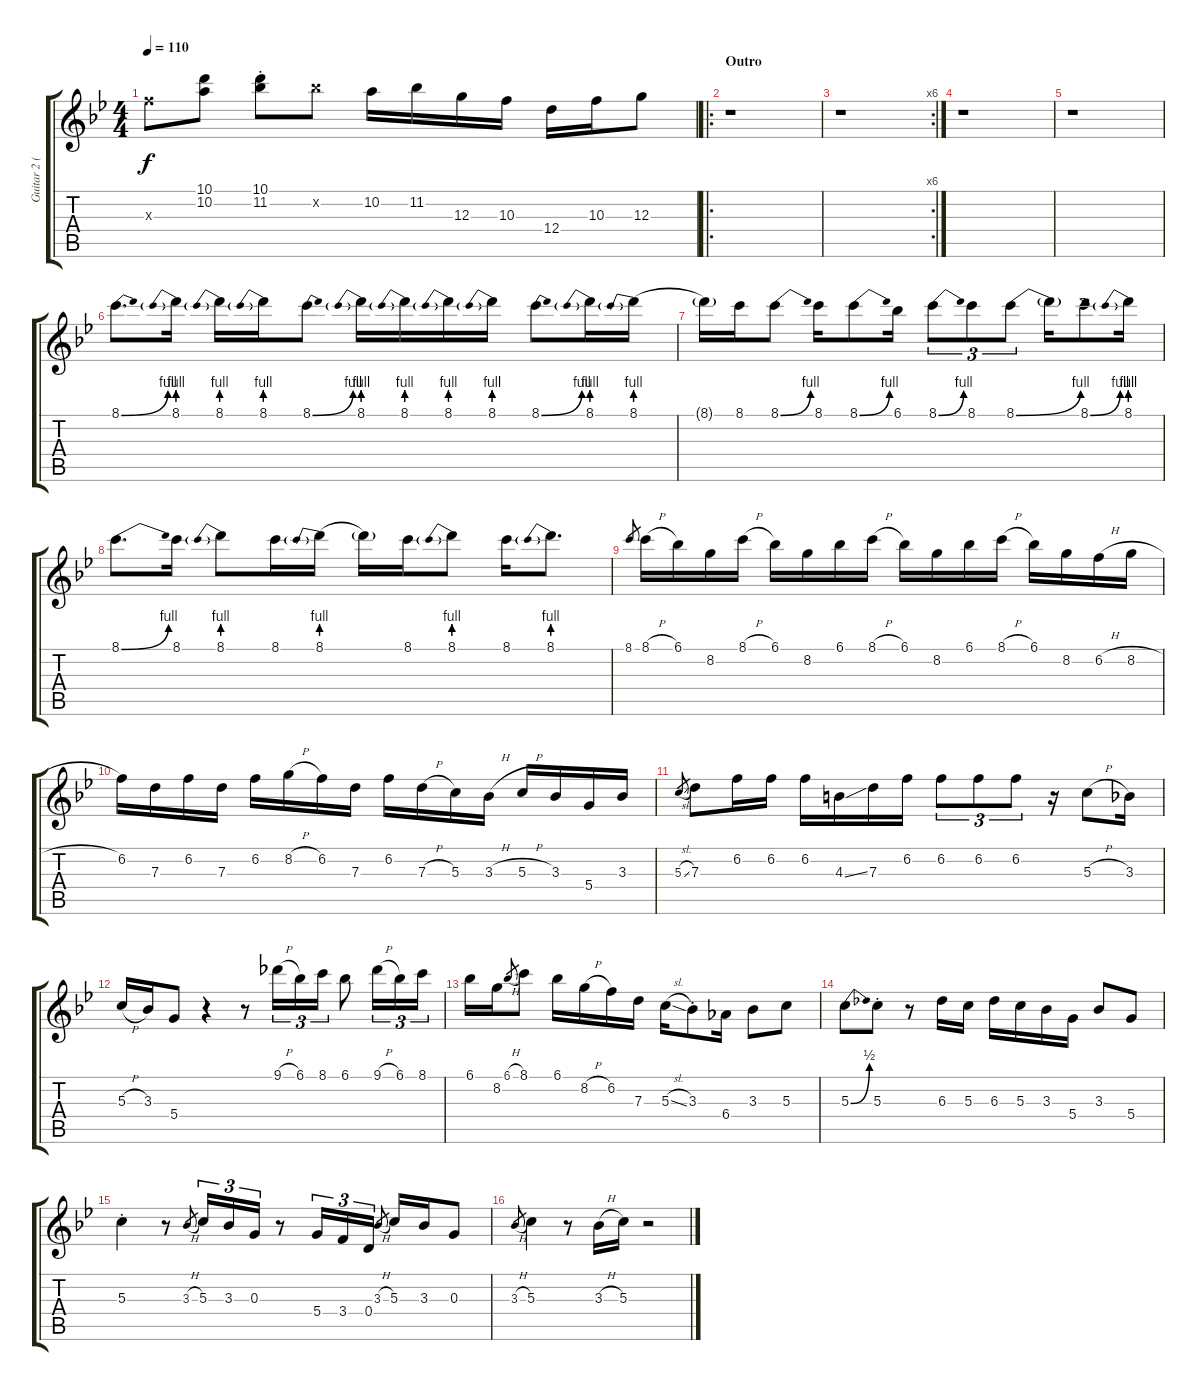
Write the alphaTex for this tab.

\track ("Guitar 2 (with wah and reverb)" "Guitar 2 (") {instrument distortionguitar}
\staff {score tabs}
\tuning (E4 B3 G3 D3 A2 E2) {hide}
\ts (4 4)
\tempo 110
\clef g2
\ks bb
10.3{x}.8{dy f} (10.1 10.2).8 (10.1{st} 11.2{st}).8 11.2{x}.8 10.2.16 11.2.16 12.3.16 10.3.16 12.4.16 10.3.16 12.3.8 |
\ro
\section ("" "Outro")
r.1 |
\rc 6
r.1 |
r.1 |
r.1 |
8.1{be (bend 0 0 60 4)}.8{d} 8.1{be (prebend 0 4 60 4)}.16 8.1{be (prebend 0 4 60 4)}.16 8.1{be (prebend 0 4 60 4)}.16 8.1{be (bend 0 0 60 4)}.8 8.1{be (prebend 0 4 60 4)}.16 8.1{be (prebend 0 4 60 4)}.16 8.1{be (prebend 0 4 60 4)}.16 8.1{be (prebend 0 4 60 4)}.16 8.1{be (bend 0 0 60 4)}.8 8.1{be (prebend 0 4 60 4)}.16 8.1{be (prebend 0 4 60 4)}.16 |
8.1{t}.16 8.1.16 8.1{be (bend 0 0 60 4)}.8 8.1.16 8.1{be (bend 0 0 60 4)}.8 6.1.16 8.1{be (bend 0 0 60 4)}.8{tu (3 2)} 8.1.8{tu (3 2)} 8.1{be (bend 0 0 60 4)}.8{tu (3 2)} 8.1{t}.16 8.1{be (bend 0 0 60 4)}.8 8.1{be (prebend 0 4 60 4)}.16 |
8.1{be (bend 0 0 60 4)}.8{d} 8.1.16 8.1{be (prebend 0 4 60 4)}.8 8.1.16 8.1{be (prebend 0 4 60 4)}.16 8.1{t}.16 8.1.16 8.1{be (prebend 0 4 60 4)}.8 8.1.16 8.1{be (prebend 0 4 60 4)}.8{d} |
8.1.8{gr} 8.1{h}.16 6.1.16 8.2.16 8.1{h}.16 6.1.16 8.2.16 6.1.16 8.1{h}.16 6.1.16 8.2.16 6.1.16 8.1{h}.16 6.1.16 8.2.16 6.2{h}.16 8.2{h}.16 |
6.2.16 7.3.16 6.2.16 7.3.16 6.2.16 8.2{h}.16 6.2.16 7.3.16 6.2.16 7.3{h}.16 5.3.16 3.3{h}.16 5.3{h}.16 3.3.16 5.4.16 3.3.16 |
5.3{sl}.8{gr} 7.3.8 6.2.16 6.2.16 6.2.16 4.3{ss}.16 7.3.16 6.2.16 6.2.8{tu (3 2)} 6.2.8{tu (3 2)} 6.2.8{tu (3 2)} r.16 5.3{h}.8 3.3.16 |
5.3{h}.16 3.3.16 5.4.8 r.4 r.8 9.1{h}.16{tu (3 2)} 6.1.16{tu (3 2)} 8.1.16{tu (3 2)} 6.1.8 9.1{h}.16{tu (3 2)} 6.1.16{tu (3 2)} 8.1.16{tu (3 2)} |
6.1.16 8.2.16 6.1{h}.8{gr} 8.1.8 6.1.16 8.2{h}.16 6.2.16 7.3.16 5.3{sl}.16 3.3{st}.8 6.4.16 3.3.8 5.3.8 |
5.3{be (bend 0 0 60 2)}.8 5.3{st}.8 r.8 6.3.16 5.3.16 6.3.16 5.3.16 3.3.16 5.4.16 3.3.8 5.4.8 |
5.3{st}.4 r.8 3.3{h}.8{gr} 5.3.16{tu (3 2)} 3.3.16{tu (3 2)} 0.3.16{tu (3 2)} r.8 5.4.16{tu (3 2)} 3.4.16{tu (3 2)} 0.4.16{tu (3 2)} 3.3{h}.8{gr} 5.3.16 3.3.16 0.3.8 |
3.3{h}.8{gr} 5.3.4 r.8 3.3{h}.16 5.3.16 r.2
